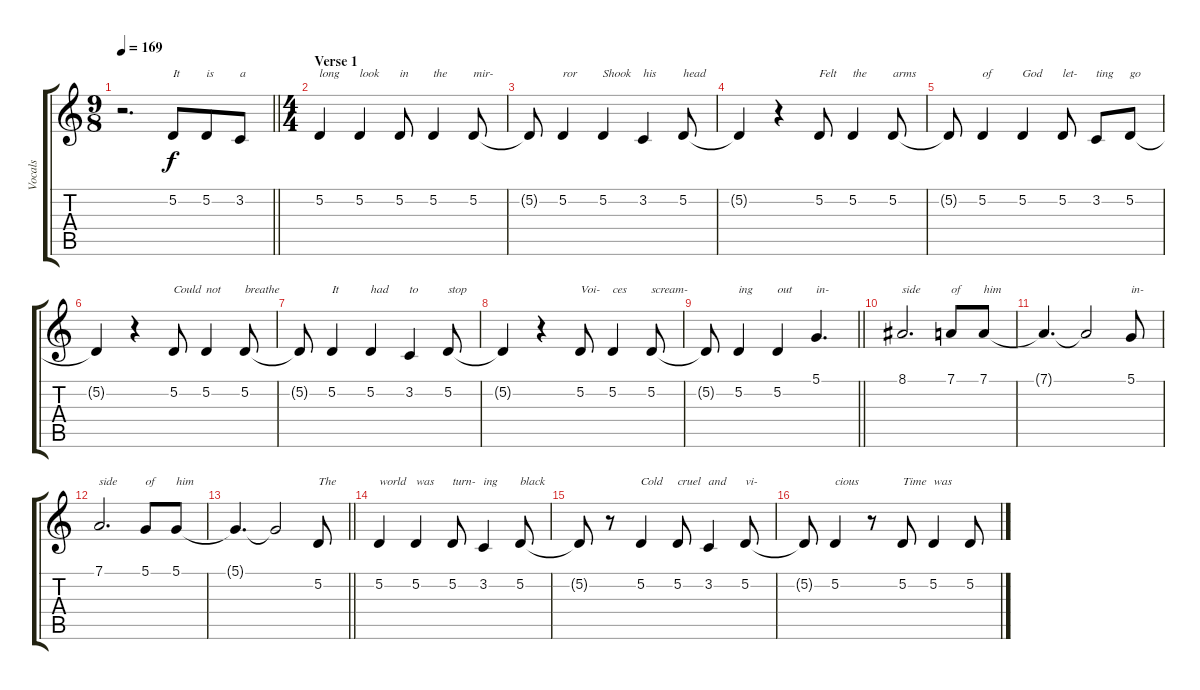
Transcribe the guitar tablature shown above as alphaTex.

\track ("Vocals" "Vocals") {instrument trumpet}
\staff {score tabs}
\tuning (D4 A3 F3 C3 G2 D2) {hide}
\ts (9 8)
\tempo 169
\clef g2
\barLineRight lightlight
\ks c
r.2{d dy f} 5.2.8{txt "It"} 5.2.8{txt "is"} 3.2.8{txt "a"} |
\ts (4 4)
\section ("" "Verse 1")
5.2.4{txt "long"} 5.2.4{txt "look"} 5.2.8{txt "in"} 5.2.4{txt "the"} 5.2.8{txt "mir-"} |
5.2{t}.8 5.2.4{txt "ror"} 5.2.4{txt "Shook"} 3.2.4{txt "his"} 5.2.8{txt "head"} |
5.2{t}.4 r.4 5.2.8{txt "Felt"} 5.2.4{txt "the"} 5.2.8{txt "arms"} |
5.2{t}.8 5.2.4{txt "of"} 5.2.4{txt "God"} 5.2.8{txt "let-"} 3.2.8{txt "ting"} 5.2.8{txt "go"} |
5.2{t}.4 r.4 5.2.8{txt "Could"} 5.2.4{txt "not"} 5.2.8{txt "breathe"} |
5.2{t}.8 5.2.4{txt "It"} 5.2.4{txt "had"} 3.2.4{txt "to"} 5.2.8{txt "stop"} |
5.2{t}.4 r.4 5.2.8{txt "Voi-"} 5.2.4{txt "ces"} 5.2.8{txt "scream-"} |
\barLineRight lightlight
5.2{t}.8 5.2.4{txt "ing"} 5.2.4{txt "out"} 5.1.4{d txt "in-"} |
8.1.2{d txt "side"} 7.1.8{txt "of"} 7.1.8{txt "him"} |
7.1{t}.4{d} 7.1{t}.2 5.1.8{txt "in-"} |
7.1.2{d txt "side"} 5.1.8{txt "of"} 5.1.8{txt "him"} |
\barLineRight lightlight
5.1{t}.4{d} 5.1{t}.2 5.2.8{txt "The"} |
5.2.4{txt "world"} 5.2.4{txt "was"} 5.2.8{txt "turn-"} 3.2.4{txt "ing"} 5.2.8{txt "black"} |
5.2{t}.8 r.8 5.2.4{txt "Cold"} 5.2.8{txt "cruel"} 3.2.4{txt "and"} 5.2.8{txt "vi-"} |
5.2{t}.8 5.2.4{txt "cious"} r.8 5.2.8{txt "Time"} 5.2.4{txt "was"} 5.2.8
